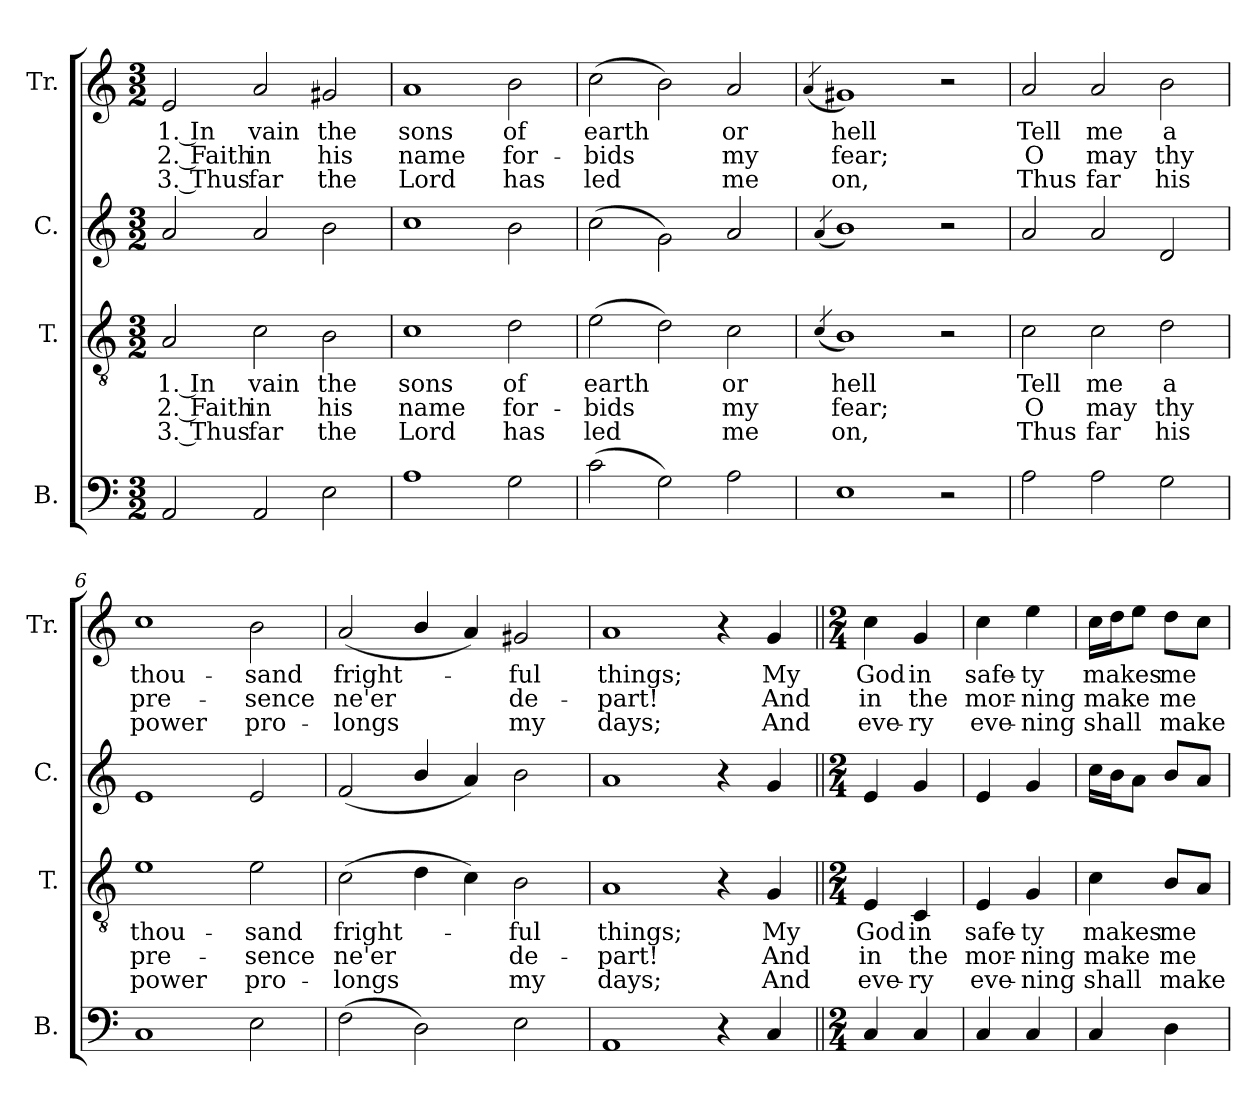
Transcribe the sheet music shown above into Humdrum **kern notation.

**kern	**kern	**text	**text	**text	**kern	**kern	**text	**text	**text
*part4	*part3	*part3	*part3	*part3	*part2	*part1	*part1	*part1	*part1
*staff4	*staff3	*staff3	*staff3	*staff3	*staff2	*staff1	*staff1	*staff1	*staff1
*I"B.	*I"T.	*	*	*	*I"C.	*I"Tr.	*	*	*
*I'B.	*I'T.	*	*	*	*I'C.	*I'Tr.	*	*	*
*clefF4	*clefGv2	*	*	*	*clefG2	*clefG2	*	*	*
*k[]	*k[]	*	*	*	*k[]	*k[]	*	*	*
*M3/2	*M3/2	*	*	*	*M3/2	*M3/2	*	*	*
*MM90	*MM90	*	*	*	*MM90	*MM90	*	*	*
=1	=1	=1	=1	=1	=1	=1	=1	=1	=1
!	!	!LO:LY:b	!LO:LY:b	!LO:LY:b	!	!	!LO:LY:b	!LO:LY:b	!LO:LY:b
2AA/	2A/	1. In	2. Faith	3. Thus	2a/	2e/	1. In	2. Faith	3. Thus
!	!	!LO:LY:b	!LO:LY:b	!LO:LY:b	!	!	!LO:LY:b	!LO:LY:b	!LO:LY:b
2AA/	2c\	vain	in	far	2a/	2a/	vain	in	far
!	!	!LO:LY:b	!LO:LY:b	!LO:LY:b	!	!	!LO:LY:b	!LO:LY:b	!LO:LY:b
2E\	2B\	the	his	the	2b\	2g#X/	the	his	the
=2	=2	=2	=2	=2	=2	=2	=2	=2	=2
!	!	!LO:LY:b	!LO:LY:b	!LO:LY:b	!	!	!LO:LY:b	!LO:LY:b	!LO:LY:b
1A	1c	sons	name	Lord	1cc	1a	sons	name	Lord
!	!	!LO:LY:b	!LO:LY:b	!LO:LY:b	!	!	!LO:LY:b	!LO:LY:b	!LO:LY:b
2G\	2d\	of	for-	has	2b\	2b\	of	for-	has
=3	=3	=3	=3	=3	=3	=3	=3	=3	=3
!	!	!LO:LY:b	!LO:LY:b	!LO:LY:b	!	!	!LO:LY:b	!LO:LY:b	!LO:LY:b
(2c\	(2e\	earth	-bids	led	(2cc\	(2cc\	earth	-bids	led
2G\)	2d\)	.	.	.	2g\)	2b\)	.	.	.
!	!	!LO:LY:b	!LO:LY:b	!LO:LY:b	!	!	!LO:LY:b	!LO:LY:b	!LO:LY:b
2A\	2c\	or	my	me	2a/	2a/	or	my	me
=4	=4	=4	=4	=4	=4	=4	=4	=4	=4
.	(4qc/	.	.	.	(4qa/	(4qa/	.	.	.
!	!	!LO:LY:b	!LO:LY:b	!LO:LY:b	!	!	!LO:LY:b	!LO:LY:b	!LO:LY:b
1E	1B)	hell	fear;	on,	1b)	1g#X)	hell	fear;	on,
2r	2r	.	.	.	2r	2r	.	.	.
=5	=5	=5	=5	=5	=5	=5	=5	=5	=5
!	!	!LO:LY:b	!LO:LY:b	!LO:LY:b	!	!	!LO:LY:b	!LO:LY:b	!LO:LY:b
2A\	2c\	Tell	O	Thus	2a/	2a/	Tell	O	Thus
!	!	!LO:LY:b	!LO:LY:b	!LO:LY:b	!	!	!LO:LY:b	!LO:LY:b	!LO:LY:b
2A\	2c\	me	may	far	2a/	2a/	me	may	far
!	!	!LO:LY:b	!LO:LY:b	!LO:LY:b	!	!	!LO:LY:b	!LO:LY:b	!LO:LY:b
2G\	2d\	a	thy	his	2d/	2b\	a	thy	his
=6	=6	=6	=6	=6	=6	=6	=6	=6	=6
!	!	!LO:LY:b	!LO:LY:b	!LO:LY:b	!	!	!LO:LY:b	!LO:LY:b	!LO:LY:b
1C	1e	thou-	pre-	power	1e	1cc	thou-	pre-	power
!	!	!LO:LY:b	!LO:LY:b	!LO:LY:b	!	!	!LO:LY:b	!LO:LY:b	!LO:LY:b
2E\	2e\	-sand	-sence	pro-	2e/	2b\	-sand	-sence	pro-
=7	=7	=7	=7	=7	=7	=7	=7	=7	=7
!	!	!LO:LY:b	!LO:LY:b	!LO:LY:b	!	!	!LO:LY:b	!LO:LY:b	!LO:LY:b
(2F\	(2c\	fright-	ne'er	-longs	(2f/	(2a/	fright-	ne'er	-longs
2D\)	4d\	.	.	.	4b/	4b/	.	.	.
.	4c\)	.	.	.	4a/)	4a/)	.	.	.
!	!	!LO:LY:b	!LO:LY:b	!LO:LY:b	!	!	!LO:LY:b	!LO:LY:b	!LO:LY:b
2E\	2B\	-ful	de-	my	2b\	2g#X/	-ful	de-	my
=8	=8	=8	=8	=8	=8	=8	=8	=8	=8
!	!	!LO:LY:b	!LO:LY:b	!LO:LY:b	!	!	!LO:LY:b	!LO:LY:b	!LO:LY:b
1AA	1A	things;	-part!	days;	1a	1a	things;	-part!	days;
4r	4r	.	.	.	4r	4r	.	.	.
!	!	!LO:LY:b	!LO:LY:b	!LO:LY:b	!	!	!LO:LY:b	!LO:LY:b	!LO:LY:b
4C/	4G/	My	And	And	4g/	4g/	My	And	And
=9||	=9||	=9||	=9||	=9||	=9||	=9||	=9||	=9||	=9||
*M2/4	*M2/4	*	*	*	*M2/4	*M2/4	*	*	*
!	!	!LO:LY:b	!LO:LY:b	!LO:LY:b	!	!	!LO:LY:b	!LO:LY:b	!LO:LY:b
4C/	4E/	God	in	eve-	4e/	4cc\	God	in	eve-
!	!	!LO:LY:b	!LO:LY:b	!LO:LY:b	!	!	!LO:LY:b	!LO:LY:b	!LO:LY:b
4C/	4C/	in	the	-ry	4g/	4g/	in	the	-ry
=10	=10	=10	=10	=10	=10	=10	=10	=10	=10
!	!	!LO:LY:b	!LO:LY:b	!LO:LY:b	!	!	!LO:LY:b	!LO:LY:b	!LO:LY:b
4C/	4E/	safe-	mor-	eve-	4e/	4cc\	safe-	mor-	eve-
!	!	!LO:LY:b	!LO:LY:b	!LO:LY:b	!	!	!LO:LY:b	!LO:LY:b	!LO:LY:b
4C/	4G/	-ty	-ning	-ning	4g/	4ee\	-ty	-ning	-ning
=11	=11	=11	=11	=11	=11	=11	=11	=11	=11
!	!	!LO:LY:b	!LO:LY:b	!LO:LY:b	!	!	!LO:LY:b	!LO:LY:b	!LO:LY:b
4C/	4c\	makes	make	shall	16cc\LL	16cc\LL	makes	make	shall
.	.	.	.	.	16b\J	16dd\J	.	.	.
.	.	.	.	.	8a\J	8ee\J	.	.	.
!	!	!LO:LY:b	!LO:LY:b	!LO:LY:b	!	!	!LO:LY:b	!LO:LY:b	!LO:LY:b
4D\	8B/L	me	me	make	8b/L	8dd\L	me	me	make
.	8A/J	.	.	.	8a/J	8cc\J	.	.	.
=	=	=	=	=	=	=	=	=	=
*-	*-	*-	*-	*-	*-	*-	*-	*-	*-
